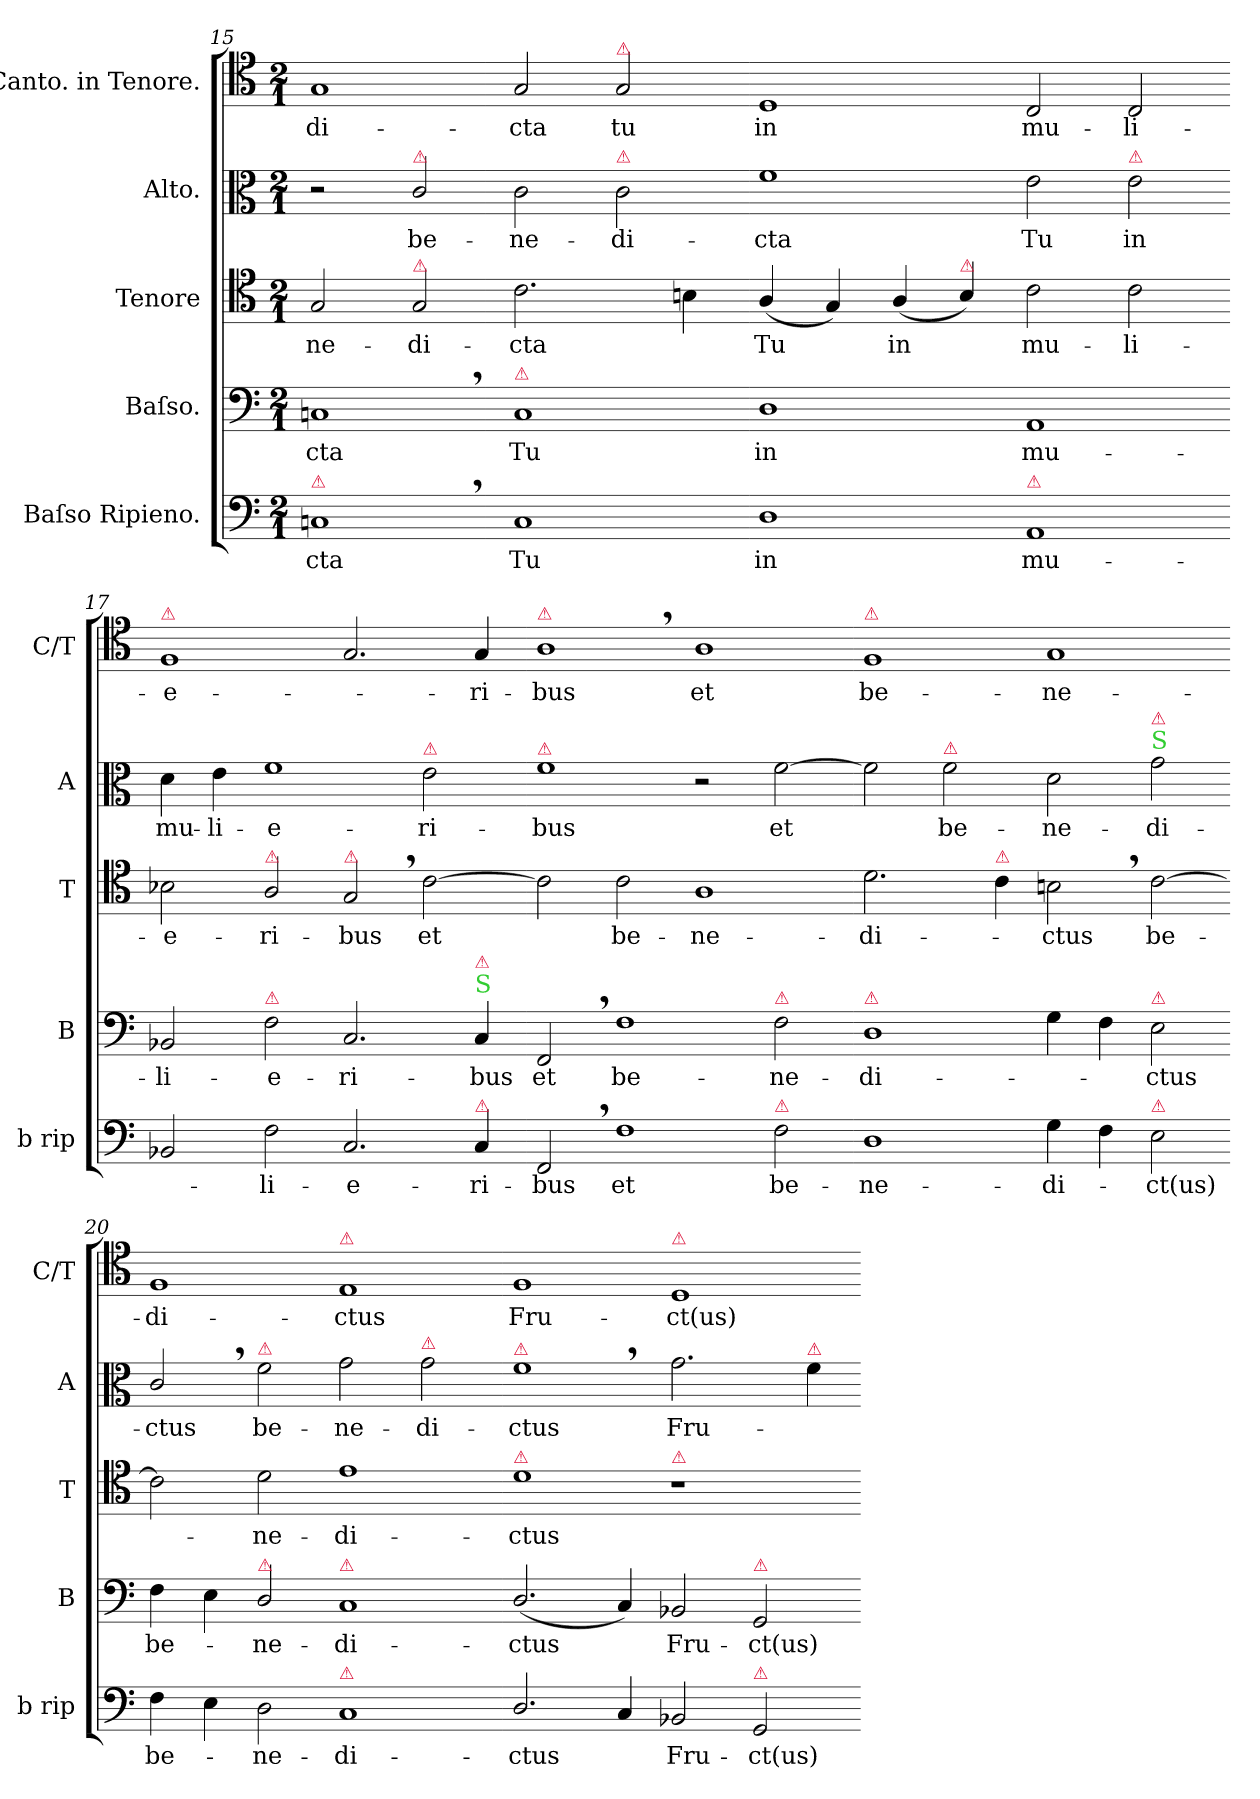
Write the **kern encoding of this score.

**kern	**text	**kern	**text	**kern	**text	**kern	**text	**kern	**text
*part5	*part5	*part4	*part4	*part3	*part3	*part2	*part2	*part1	*part1
*staff5	*staff5	*staff4	*staff4	*staff3	*staff3	*staff2	*staff2	*staff1	*staff1
*I"Baſso Ripieno.	*	*I"Baſso.	*	*I"Tenore	*	*I"Alto.	*	*I"Canto. in Tenore.	*
*I'b rip	*	*I'B	*	*I'T	*	*I'A	*	*I'C/T	*
*clefF4	*	*clefF4	*	*clefC4	*	*clefC3	*	*clefC4	*
*k[]	*	*k[]	*	*k[]	*	*k[]	*	*k[]	*
*M2/1	*	*M2/1	*	*M2/1	*	*M2/1	*	*M2/1	*
=15	=15	=15	=15	=15	=15	=15	=15	=15	=15
!LO:TX:a:color=crimson:t=⚠	!	!	!	!	!	!	!	!	!
1Cn,<	-cta	1Cn,<	-cta	2G/	-ne-	2r	.	1G	-di-
!	!	!	!	!	!	!LO:TX:a:color=crimson:t=⚠	!	!	!
!	!	!	!	!LO:TX:a:color=crimson:t=⚠	!	!	!	!	!
.	.	.	.	2G/	-di-	2c/	be-	.	.
!	!	!LO:TX:a:color=crimson:t=⚠	!	!	!	!	!	!	!
1C	Tu	1C	Tu	2.c\	-cta	2c\	-ne-	2G/	-cta
!	!	!	!	!	!	!	!	!LO:TX:a:color=crimson:t=⚠	!
!	!	!	!	!	!	!LO:TX:a:color=crimson:t=⚠	!	!	!
.	.	.	.	.	.	2c\	-di-	2G/	tu
.	.	.	.	4Bn\	.	.	.	.	.
=16-	=16-	=16-	=16-	=16-	=16-	=16-	=16-	=16-	=16-
1D	in	1D	in	(4A/	Tu	1f	-cta	1D	in
.	.	.	.	4G/)	.	.	.	.	.
.	.	.	.	(4A/	in	.	.	.	.
!	!	!	!	!LO:TX:a:color=crimson:t=⚠	!	!	!	!	!
.	.	.	.	4B/)	.	.	.	.	.
!LO:TX:a:color=crimson:t=⚠	!	!	!	!	!	!	!	!	!
1AA	mu-	1AA	mu-	2c\	mu-	2e\	Tu	2C/	mu-
!	!	!	!	!	!	!LO:TX:a:color=crimson:t=⚠	!	!	!
.	.	.	.	2c\	-li-	2e\	in	2C/	-li-
=17-	=17-	=17-	=17-	=17-	=17-	=17-	=17-	=17-	=17-
!	!	!	!	!	!	!	!	!LO:TX:a:color=crimson:t=⚠	!
2BB-X/	.	2BB-X/	-li-	2B-X\	-e-	4d\	mu-	1F	-e-
.	.	.	.	.	.	4e\	-li-	.	.
!	!	!	!	!LO:TX:a:color=crimson:t=⚠	!	!	!	!	!
!	!	!LO:TX:a:color=crimson:t=⚠	!	!	!	!	!	!	!
2F\	-li-	2F\	-e-	2A/	-ri-	1f	-e-	.	.
!	!	!	!	!LO:TX:a:color=crimson:t=⚠	!	!	!	!	!
2.C/	-e-	2.C/	-ri-	2G,</	-bus	.	.	2.G/	.
!	!	!	!	!	!	!LO:TX:a:color=crimson:t=⚠	!	!	!
.	.	.	.	[2c\	et	2e\	-ri-	.	.
!	!	!LO:TX:a:color=limegreen:t=S	!	!	!	!	!	!	!
!	!	!LO:TX:a:color=crimson:t=⚠	!	!	!	!	!	!	!
!LO:TX:a:color=crimson:t=⚠	!	!	!	!	!	!	!	!	!
4C/	-ri-	4C/	-bus	.	.	.	.	4G/	-ri-
=18-	=18-	=18-	=18-	=18-	=18-	=18-	=18-	=18-	=18-
!	!	!	!	!	!	!	!	!LO:TX:a:color=crimson:t=⚠	!
!	!	!	!	!	!	!LO:TX:a:color=crimson:t=⚠	!	!	!
2FF,</	-bus	2FF,</	et	2c\]	.	1f	-bus	1A,<	-bus
1F	et	1F	be-	2c\	be-	.	.	.	.
.	.	.	.	1A	-ne-	2r	.	1A	et
!	!	!LO:TX:a:color=crimson:t=⚠	!	!	!	!	!	!	!
!LO:TX:a:color=crimson:t=⚠	!	!	!	!	!	!	!	!	!
2F\	be-	2F\	-ne-	.	.	[2f\	et	.	.
=19-	=19-	=19-	=19-	=19-	=19-	=19-	=19-	=19-	=19-
!	!	!	!	!	!	!	!	!LO:TX:a:color=crimson:t=⚠	!
!	!	!LO:TX:a:color=crimson:t=⚠	!	!	!	!	!	!	!
1D	-ne-	1D	-di-	2.d\	-di-	2f\]	.	1F	be-
!	!	!	!	!	!	!LO:TX:a:color=crimson:t=⚠	!	!	!
.	.	.	.	.	.	2f\	be-	.	.
!	!	!	!	!LO:TX:a:color=crimson:t=⚠	!	!	!	!	!
.	.	.	.	4c\	.	.	.	.	.
4G\	-di-	4G\	.	2Bn,<\	-ctus	2d\	-ne-	1G	-ne-
4F\	.	4F\	.	.	.	.	.	.	.
!	!	!	!	!	!	!LO:TX:a:color=limegreen:t=S	!	!	!
!	!	!	!	!	!	!LO:TX:a:color=crimson:t=⚠	!	!	!
!	!	!LO:TX:a:color=crimson:t=⚠	!	!	!	!	!	!	!
!LO:TX:a:color=crimson:t=⚠	!	!	!	!	!	!	!	!	!
2E\	-ct(us)	2E\	-ctus	[2c\	be-	2g\	-di-	.	.
=20-	=20-	=20-	=20-	=20-	=20-	=20-	=20-	=20-	=20-
4F\	be-	4F\	be-	2c\]	.	2c,</	-ctus	1F	-di-
4E\	.	4E\	.	.	.	.	.	.	.
!	!	!	!	!	!	!LO:TX:a:color=crimson:t=⚠	!	!	!
!	!	!LO:TX:a:color=crimson:t=⚠	!	!	!	!	!	!	!
2D\	-ne-	2D/	-ne-	2d\	-ne-	2f\	be-	.	.
!	!	!	!	!	!	!	!	!LO:TX:a:color=crimson:t=⚠	!
!	!	!LO:TX:a:color=crimson:t=⚠	!	!	!	!	!	!	!
!LO:TX:a:color=crimson:t=⚠	!	!	!	!	!	!	!	!	!
1C	-di-	1C	-di-	1e	-di-	2g\	-ne-	1E	-ctus
!	!	!	!	!	!	!LO:TX:a:color=crimson:t=⚠	!	!	!
.	.	.	.	.	.	2g\	-di-	.	.
=21-	=21-	=21-	=21-	=21-	=21-	=21-	=21-	=21-	=21-
!	!	!	!	!	!	!LO:TX:a:color=crimson:t=⚠	!	!	!
!	!	!	!	!LO:TX:a:color=crimson:t=⚠	!	!	!	!	!
2.D/	-ctus	(2.D/	-ctus	1d	-ctus	1f,<	-ctus	1F	Fru-
4C/	.	4C/)	.	.	.	.	.	.	.
!	!	!	!	!	!	!	!	!LO:TX:a:color=crimson:t=⚠	!
!	!	!	!	!LO:TX:a:color=crimson:t=⚠	!	!	!	!	!
2BB-X/	Fru-	2BB-X/	Fru-	1r	.	2.g\	Fru-	1D	-ct(us)
!	!	!LO:TX:a:color=crimson:t=⚠	!	!	!	!	!	!	!
!LO:TX:a:color=crimson:t=⚠	!	!	!	!	!	!	!	!	!
2GG/	-ct(us)	2GG/	-ct(us)	.	.	.	.	.	.
!	!	!	!	!	!	!LO:TX:a:color=crimson:t=⚠	!	!	!
.	.	.	.	.	.	4f\	.	.	.
=-	=-	=-	=-	=-	=-	=-	=-	=-	=-
*-	*-	*-	*-	*-	*-	*-	*-	*-	*-
